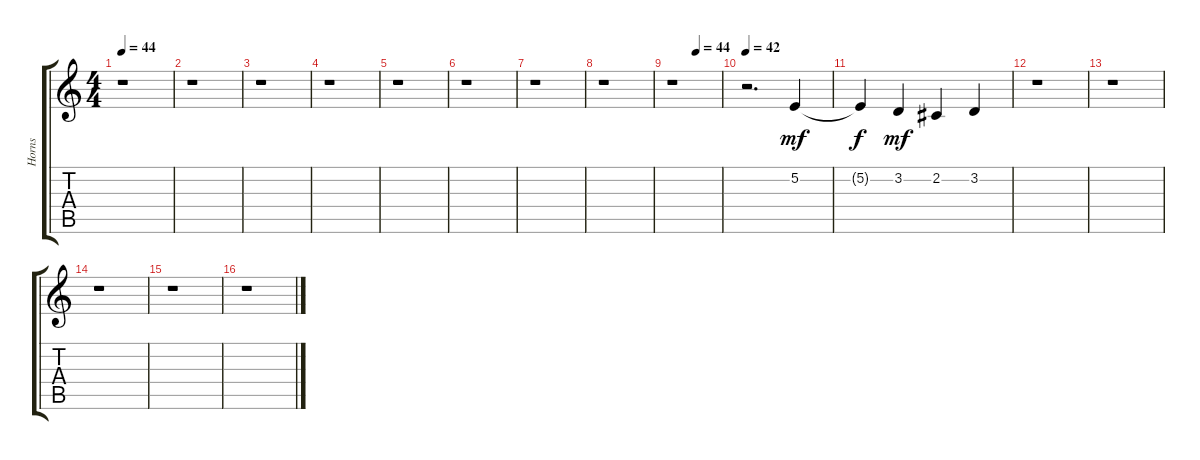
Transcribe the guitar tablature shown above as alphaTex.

\track ("Horns" "Horns") {instrument frenchhorn}
\staff {score tabs}
\tuning (E4 B3 G3 D3 A2 E2) {hide}
\ts (4 4)
\tempo 44
\clef g2
\ks c
r.1{dy mf instrument frenchhorn} |
r.1 |
r.1 |
r.1 |
r.1 |
r.1 |
r.1 |
r.1 |
\tempo (44 0.5)
r.1 |
\tempo 42
r.2{d} 5.2.4{instrument frenchhorn} |
5.2{t}.4{dy f} 3.2.4{dy mf} 2.2.4 3.2.4 |
r.1 |
r.1 |
r.1 |
r.1 |
r.1
